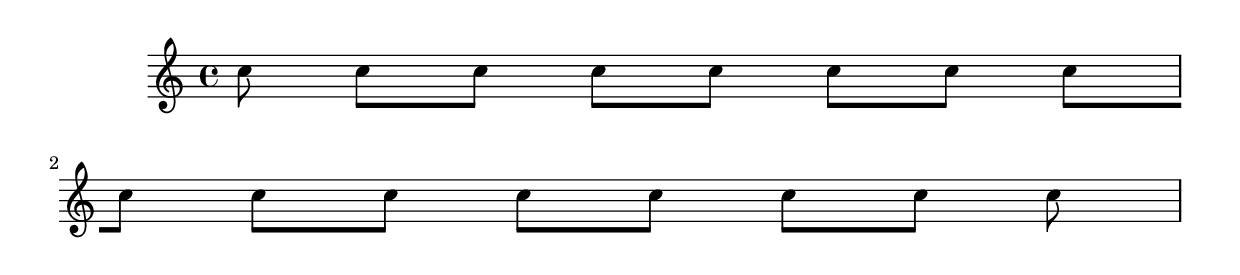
%% DO NOT EDIT this file manually; it is automatically
%% generated from LSR http://lsr.dsi.unimi.it
%% Make any changes in LSR itself, or in Documentation/snippets/new/ ,
%% and then run scripts/auxiliar/makelsr.py
%%
%% This file is in the public domain.
\version "2.17.11"

\header {
  lsrtags = "rhythms"

  texidoc = "
Line breaks are normally forbidden when beams cross bar lines. This
behavior can be changed as shown:

"
  doctitle = "Beams across line breaks"
} % begin verbatim


\relative c'' {
  \override Beam.breakable = ##t
  c8 c[ c] c[ c] c[ c] c[ \break
  c8] c[ c] c[ c] c[ c] c
}
